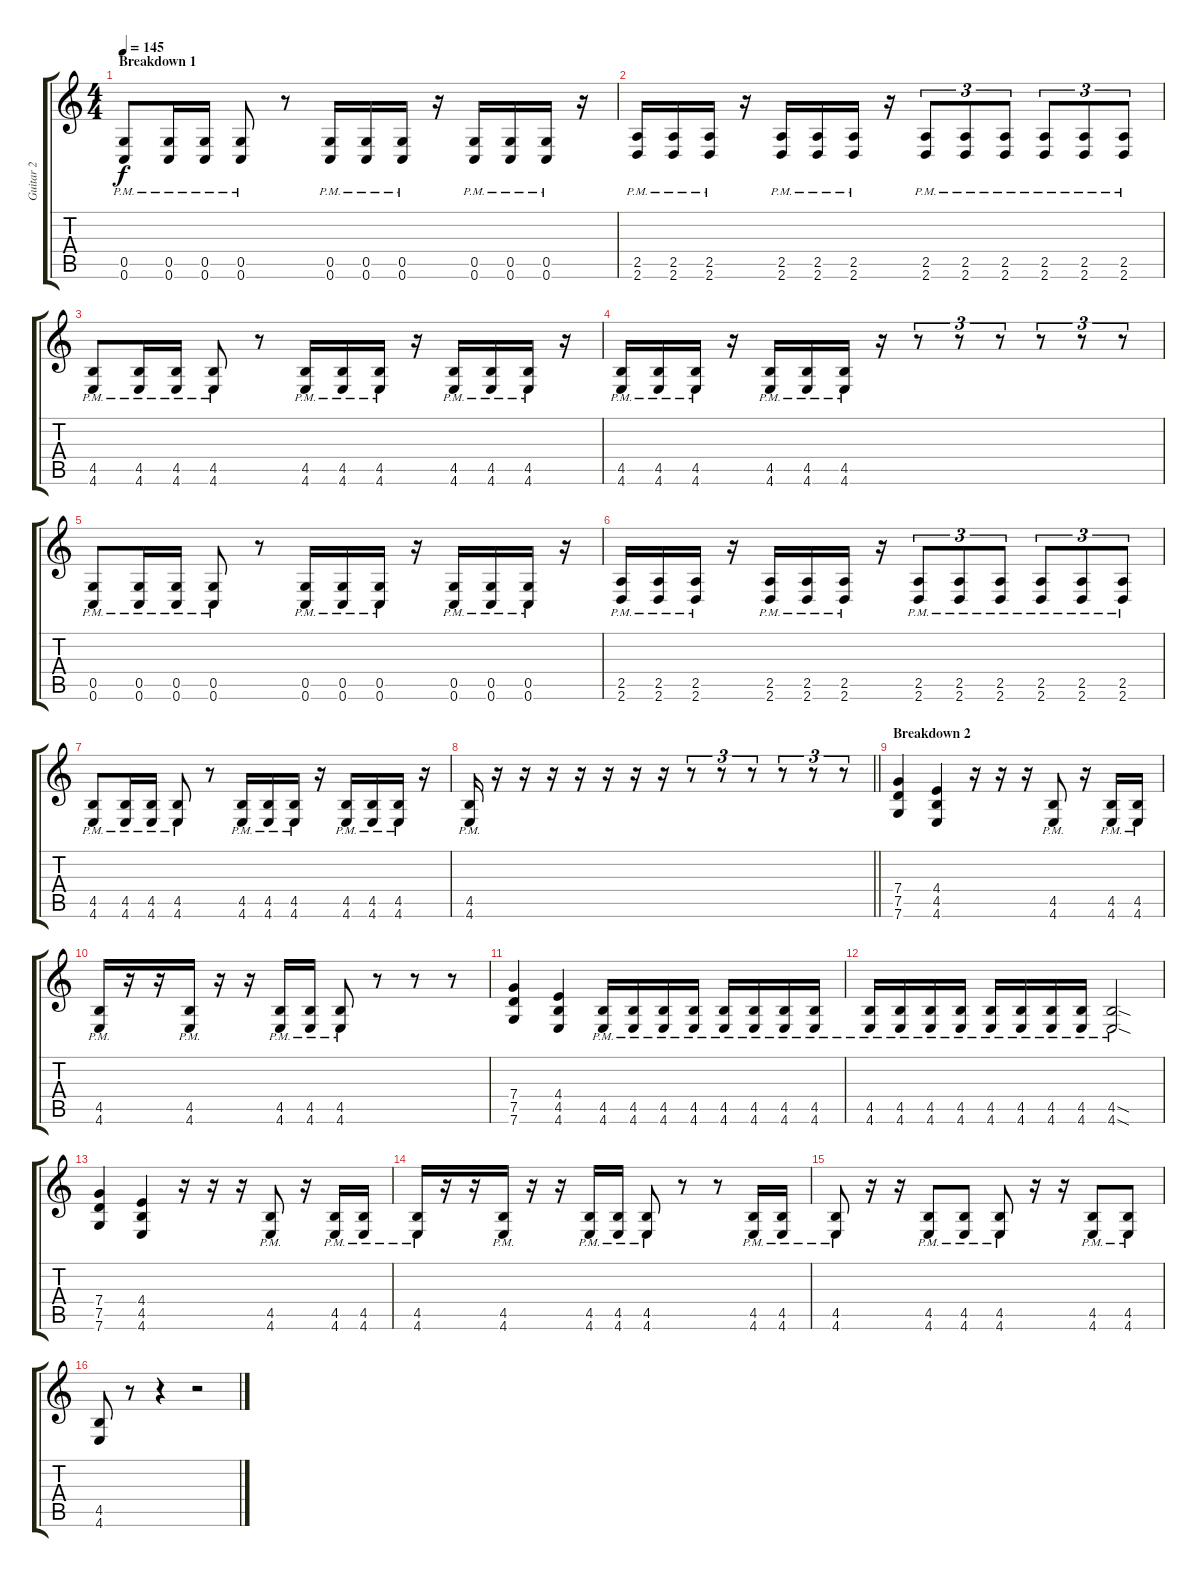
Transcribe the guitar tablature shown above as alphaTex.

\track ("Guitar 2" "Guitar 2") {instrument distortionguitar}
\staff {score tabs}
\tuning (D4 A3 F3 C3 G2 C2) {hide}
\ts (4 4)
\section ("" "Breakdown 1")
\tempo 145
\clef g2
\ks c
(0.5{pm} 0.6{pm}).8{dy f} (0.5{pm} 0.6{pm}).16 (0.5{pm} 0.6{pm}).16 (0.5{pm} 0.6{pm}).8 r.8 (0.5{pm} 0.6{pm}).16 (0.5{pm} 0.6{pm}).16 (0.5{pm} 0.6{pm}).16 r.16 (0.5{pm} 0.6{pm}).16 (0.5{pm} 0.6{pm}).16 (0.5{pm} 0.6{pm}).16 r.16 |
(2.5{pm} 2.6{pm}).16 (2.5{pm} 2.6{pm}).16 (2.5{pm} 2.6{pm}).16 r.16 (2.5{pm} 2.6{pm}).16 (2.5{pm} 2.6{pm}).16 (2.5{pm} 2.6{pm}).16 r.16 (2.5{pm} 2.6{pm}).8{tu (3 2)} (2.5{pm} 2.6{pm}).8{tu (3 2)} (2.5{pm} 2.6{pm}).8{tu (3 2)} (2.5{pm} 2.6{pm}).8{tu (3 2)} (2.5{pm} 2.6{pm}).8{tu (3 2)} (2.5{pm} 2.6{pm}).8{tu (3 2)} |
(4.5{pm} 4.6{pm}).8 (4.5{pm} 4.6{pm}).16 (4.5{pm} 4.6{pm}).16 (4.5{pm} 4.6{pm}).8 r.8 (4.5{pm} 4.6{pm}).16 (4.5{pm} 4.6{pm}).16 (4.5{pm} 4.6{pm}).16 r.16 (4.5{pm} 4.6{pm}).16 (4.5{pm} 4.6{pm}).16 (4.5{pm} 4.6{pm}).16 r.16 |
(4.5{pm} 4.6{pm}).16 (4.5{pm} 4.6{pm}).16 (4.5{pm} 4.6{pm}).16 r.16 (4.5{pm} 4.6{pm}).16 (4.5{pm} 4.6{pm}).16 (4.5{pm} 4.6{pm}).16 r.16 r.8{tu (3 2)} r.8{tu (3 2)} r.8{tu (3 2)} r.8{tu (3 2)} r.8{tu (3 2)} r.8{tu (3 2)} |
(0.5{pm} 0.6{pm}).8 (0.5{pm} 0.6{pm}).16 (0.5{pm} 0.6{pm}).16 (0.5{pm} 0.6{pm}).8 r.8 (0.5{pm} 0.6{pm}).16 (0.5{pm} 0.6{pm}).16 (0.5{pm} 0.6{pm}).16 r.16 (0.5{pm} 0.6{pm}).16 (0.5{pm} 0.6{pm}).16 (0.5{pm} 0.6{pm}).16 r.16 |
(2.5{pm} 2.6{pm}).16 (2.5{pm} 2.6{pm}).16 (2.5{pm} 2.6{pm}).16 r.16 (2.5{pm} 2.6{pm}).16 (2.5{pm} 2.6{pm}).16 (2.5{pm} 2.6{pm}).16 r.16 (2.5{pm} 2.6{pm}).8{tu (3 2)} (2.5{pm} 2.6{pm}).8{tu (3 2)} (2.5{pm} 2.6{pm}).8{tu (3 2)} (2.5{pm} 2.6{pm}).8{tu (3 2)} (2.5{pm} 2.6{pm}).8{tu (3 2)} (2.5{pm} 2.6{pm}).8{tu (3 2)} |
(4.5{pm} 4.6{pm}).8 (4.5{pm} 4.6{pm}).16 (4.5{pm} 4.6{pm}).16 (4.5{pm} 4.6{pm}).8 r.8 (4.5{pm} 4.6{pm}).16 (4.5{pm} 4.6{pm}).16 (4.5{pm} 4.6{pm}).16 r.16 (4.5{pm} 4.6{pm}).16 (4.5{pm} 4.6{pm}).16 (4.5{pm} 4.6{pm}).16 r.16 |
\barLineRight lightlight
(4.5{pm} 4.6{pm}).16 r.16 r.16 r.16 r.16 r.16 r.16 r.16 r.8{tu (3 2)} r.8{tu (3 2)} r.8{tu (3 2)} r.8{tu (3 2)} r.8{tu (3 2)} r.8{tu (3 2)} |
\section ("" "Breakdown 2")
(7.4 7.5 7.6).4 (4.4 4.5 4.6).4 r.16 r.16 r.16 (4.5{pm} 4.6{pm}).8 r.16 (4.5{pm} 4.6{pm}).16 (4.5{pm} 4.6{pm}).16 |
(4.5{pm} 4.6{pm}).16 r.16 r.16 (4.5{pm} 4.6{pm}).16 r.16 r.16 (4.5{pm} 4.6{pm}).16 (4.5{pm} 4.6{pm}).16 (4.5{pm} 4.6{pm}).8 r.8 r.8 r.8 |
(7.4 7.5 7.6).4 (4.4 4.5 4.6).4 (4.5{pm} 4.6{pm}).16 (4.5{pm} 4.6{pm}).16 (4.5{pm} 4.6{pm}).16 (4.5{pm} 4.6{pm}).16 (4.5{pm} 4.6{pm}).16 (4.5{pm} 4.6{pm}).16 (4.5{pm} 4.6{pm}).16 (4.5{pm} 4.6{pm}).16 |
(4.5{pm} 4.6{pm}).16 (4.5{pm} 4.6{pm}).16 (4.5{pm} 4.6{pm}).16 (4.5{pm} 4.6{pm}).16 (4.5{pm} 4.6{pm}).16 (4.5{pm} 4.6{pm}).16 (4.5{pm} 4.6{pm}).16 (4.5{pm} 4.6{pm}).16 (4.5{sod pm} 4.6{sod pm}).2 |
(7.4 7.5 7.6).4 (4.4 4.5 4.6).4 r.16 r.16 r.16 (4.5{pm} 4.6{pm}).8 r.16 (4.5{pm} 4.6{pm}).16 (4.5{pm} 4.6{pm}).16 |
(4.5{pm} 4.6{pm}).16 r.16 r.16 (4.5{pm} 4.6{pm}).16 r.16 r.16 (4.5{pm} 4.6{pm}).16 (4.5{pm} 4.6{pm}).16 (4.5{pm} 4.6{pm}).8 r.8 r.8 (4.5{pm} 4.6{pm}).16 (4.5{pm} 4.6{pm}).16 |
(4.5{pm} 4.6{pm}).8 r.16 r.16 (4.5{pm} 4.6{pm}).8 (4.5{pm} 4.6{pm}).8 (4.5{pm} 4.6{pm}).8 r.16 r.16 (4.5{pm} 4.6{pm}).8 (4.5{pm} 4.6{pm}).8 |
(4.5 4.6).8 r.8 r.4 r.2
